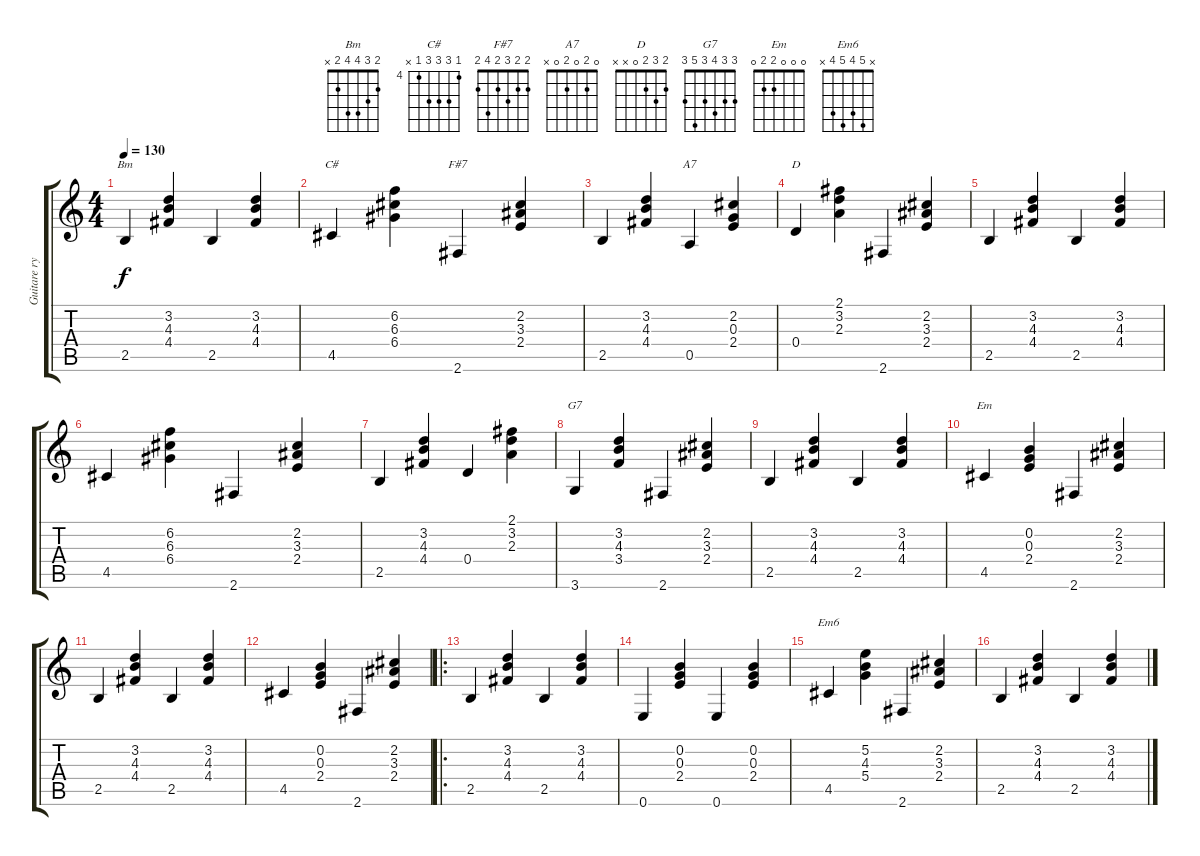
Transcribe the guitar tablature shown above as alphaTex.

\track ("Guitare rythmique" "Guitare ry") {instrument acousticguitarnylon}
\staff {score tabs}
\tuning (E4 B3 G3 D3 A2 E2) {hide}
\chord ("Bm" 2 3 4 4 2 x)
\chord ("C#" 4 6 6 6 4 x) {firstfret 4}
\chord ("F#7" 2 2 3 2 4 2)
\chord ("A7" 0 2 0 2 0 x)
\chord ("D" 2 3 2 0 x x)
\chord ("G7" 3 3 4 3 5 3)
\chord ("Em" 0 0 0 2 2 0)
\chord ("Em6" x 5 4 5 4 x)
\ts (4 4)
\tempo 130
\clef g2
\ks c
2.5.4{ch "Bm" dy f instrument acousticguitarnylon} (3.2 4.3 4.4).4 2.5.4 (3.2 4.3 4.4).4 |
4.5.4{ch "C#"} (6.2 6.3 6.4).4 2.6.4{ch "F#7"} (2.2 3.3 2.4).4 |
2.5.4 (3.2 4.3 4.4).4 0.5.4{ch "A7"} (2.2 0.3 2.4).4 |
0.4.4{ch "D"} (2.1 3.2 2.3).4 2.6.4 (2.2 3.3 2.4).4 |
2.5.4 (3.2 4.3 4.4).4 2.5.4 (3.2 4.3 4.4).4 |
4.5.4 (6.2 6.3 6.4).4 2.6.4 (2.2 3.3 2.4).4 |
2.5.4 (3.2 4.3 4.4).4 0.4.4 (2.1 3.2 2.3).4 |
3.6.4{ch "G7"} (3.2 4.3 3.4).4 2.6.4 (2.2 3.3 2.4).4 |
2.5.4 (3.2 4.3 4.4).4 2.5.4 (3.2 4.3 4.4).4 |
4.5.4{ch "Em"} (0.2 0.3 2.4).4 2.6.4 (2.2 3.3 2.4).4 |
2.5.4 (3.2 4.3 4.4).4 2.5.4 (3.2 4.3 4.4).4 |
4.5.4 (0.2 0.3 2.4).4 2.6.4 (2.2 3.3 2.4).4 |
\ro
2.5.4 (3.2 4.3 4.4).4 2.5.4 (3.2 4.3 4.4).4 |
0.6.4 (0.2 0.3 2.4).4 0.6.4 (0.2 0.3 2.4).4 |
4.5.4{ch "Em6"} (5.2 4.3 5.4).4 2.6.4 (2.2 3.3 2.4).4 |
2.5.4 (3.2 4.3 4.4).4 2.5.4 (3.2 4.3 4.4).4
